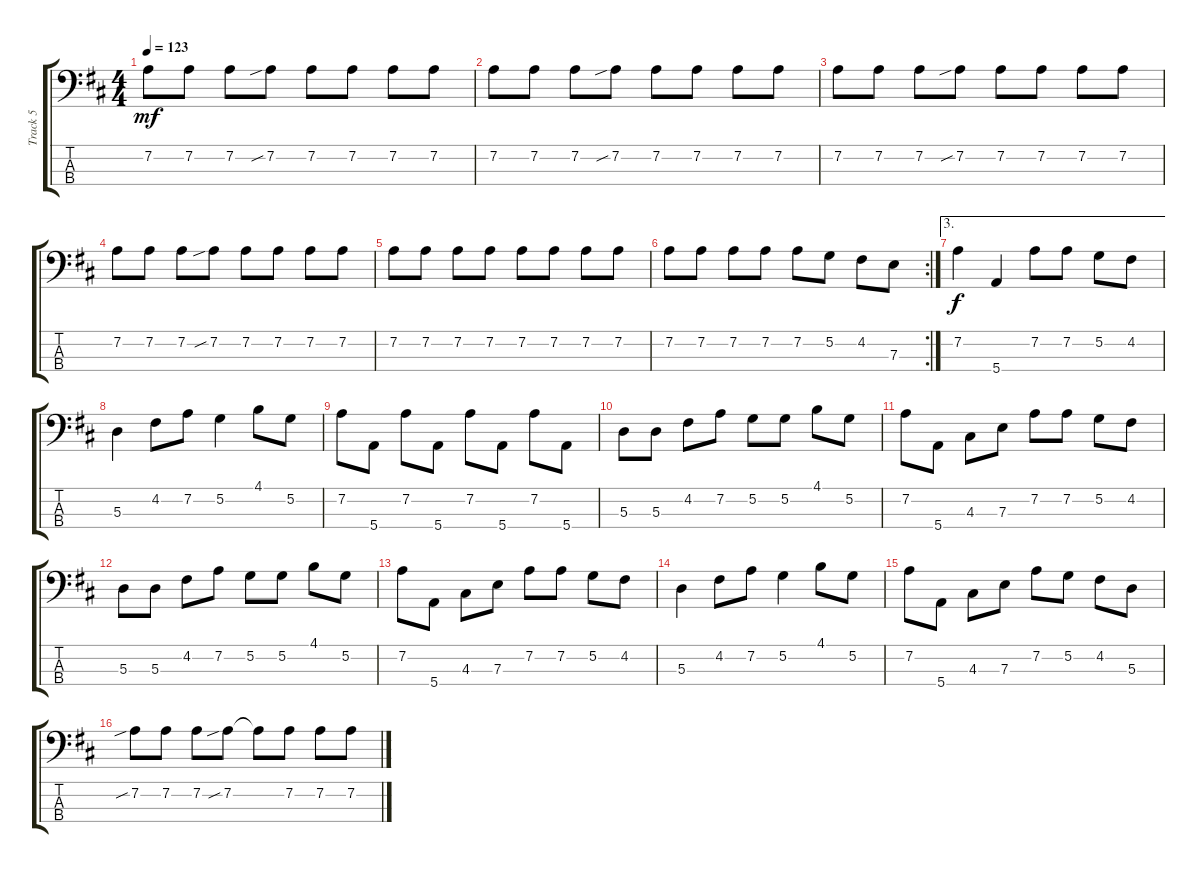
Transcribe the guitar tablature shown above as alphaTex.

\track ("Track 5" "Track 5") {instrument electricbassfinger}
\staff {score tabs}
\tuning (G2 D2 A1 E1) {hide}
\ts (4 4)
\tempo 123
\clef f4
\ks d
7.2.8{dy mf} 7.2.8 7.2.8 7.2{sib}.8 7.2.8 7.2.8 7.2.8 7.2.8 |
7.2.8 7.2.8 7.2.8 7.2{sib}.8 7.2.8 7.2.8 7.2.8 7.2.8 |
7.2.8 7.2.8 7.2.8 7.2{sib}.8 7.2.8 7.2.8 7.2.8 7.2.8 |
7.2.8 7.2.8 7.2.8 7.2{sib}.8 7.2.8 7.2.8 7.2.8 7.2.8 |
7.2.8 7.2.8 7.2.8 7.2.8 7.2.8 7.2.8 7.2.8 7.2.8 |
\rc 2
7.2.8 7.2.8 7.2.8 7.2.8 7.2.8 5.2.8 4.2.8 7.3.8 |
\ae 3
7.2.4{dy f} 5.4.4 7.2.8 7.2.8 5.2.8 4.2.8 |
5.3.4 4.2.8 7.2.8 5.2.4 4.1.8 5.2.8 |
7.2.8 5.4.8 7.2.8 5.4.8 7.2.8 5.4.8 7.2.8 5.4.8 |
5.3.8 5.3.8 4.2.8 7.2.8 5.2.8 5.2.8 4.1.8 5.2.8 |
7.2.8 5.4.8 4.3.8 7.3.8 7.2.8 7.2.8 5.2.8 4.2.8 |
5.3.8 5.3.8 4.2.8 7.2.8 5.2.8 5.2.8 4.1.8 5.2.8 |
7.2.8 5.4.8 4.3.8 7.3.8 7.2.8 7.2.8 5.2.8 4.2.8 |
5.3.4 4.2.8 7.2.8 5.2.4 4.1.8 5.2.8 |
7.2.8 5.4.8 4.3.8 7.3.8 7.2.8 5.2.8 4.2.8 5.3.8 |
7.2{sib}.8 7.2.8 7.2.8 7.2{sib}.8 7.2{t}.8 7.2.8 7.2.8 7.2.8
